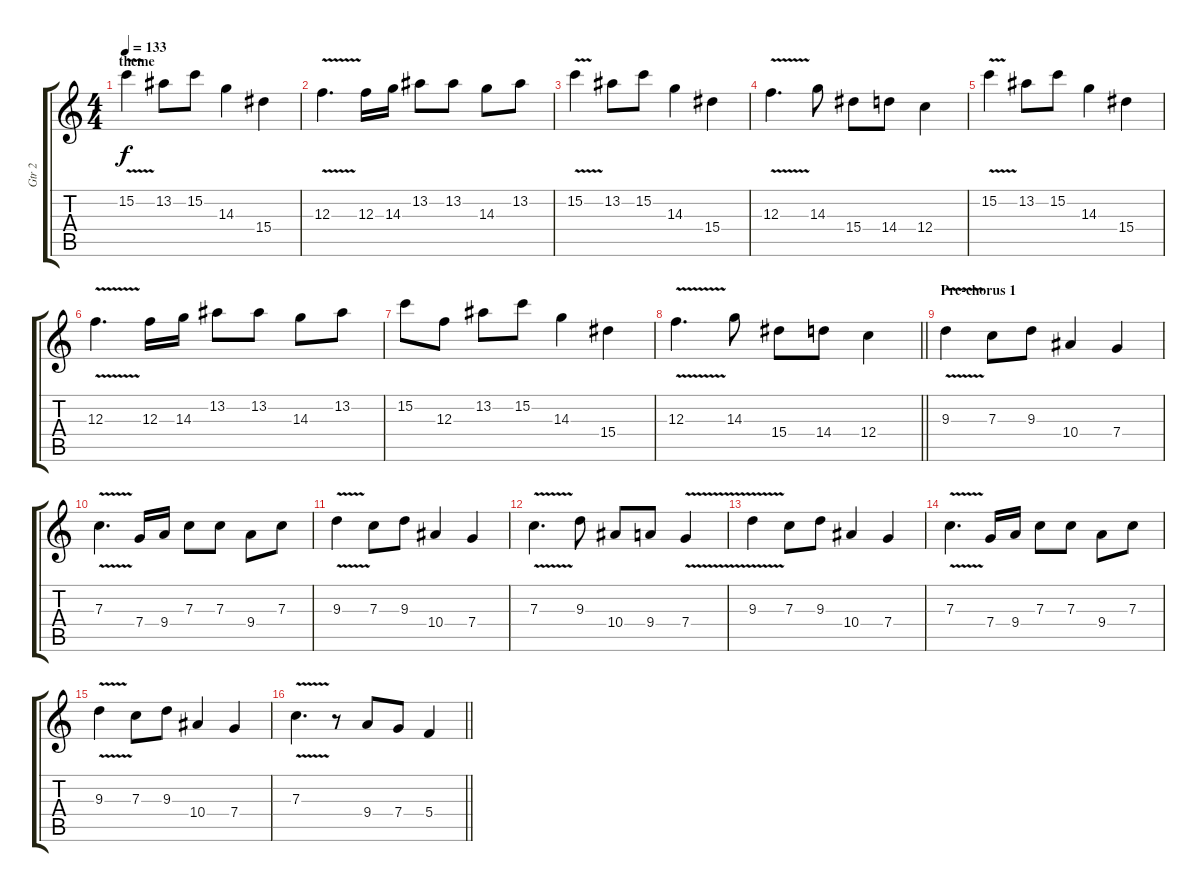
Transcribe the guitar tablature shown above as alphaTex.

\track ("Gtr 2" "Gtr 2") {instrument distortionguitar}
\staff {score tabs}
\tuning (D4 A3 F3 C3 G2 D2) {hide}
\ts (4 4)
\section ("" "theme")
\tempo 133
\clef g2
\ks c
15.2{v}.4{dy f} 13.2.8 15.2.8 14.3.4 15.4.4 |
12.3{v}.4{d} 12.3.16 14.3.16 13.2.8 13.2.8 14.3.8 13.2.8 |
15.2{v}.4 13.2.8 15.2.8 14.3.4 15.4.4 |
12.3{v}.4{d} 14.3.8 15.4.8 14.4.8 12.4.4 |
15.2{v}.4 13.2.8 15.2.8 14.3.4 15.4.4 |
12.3{v}.4{d} 12.3.16 14.3.16 13.2.8 13.2.8 14.3.8 13.2.8 |
15.2.8 12.3.8 13.2.8 15.2.8 14.3.4 15.4.4 |
\barLineRight lightlight
12.3{v}.4{d} 14.3.8 15.4.8 14.4.8 12.4.4 |
\section ("" "Pre-chorus 1")
9.3{v}.4 7.3.8 9.3.8 10.4.4 7.4.4 |
7.3{v}.4{d} 7.4.16 9.4.16 7.3.8 7.3.8 9.4.8 7.3.8 |
9.3{v}.4 7.3.8 9.3.8 10.4.4 7.4.4 |
7.3{v}.4{d} 9.3.8 10.4.8 9.4.8 7.4{v}.4 |
9.3{v}.4 7.3.8 9.3.8 10.4.4 7.4.4 |
7.3{v}.4{d} 7.4.16 9.4.16 7.3.8 7.3.8 9.4.8 7.3.8 |
9.3{v}.4 7.3.8 9.3.8 10.4.4 7.4.4 |
\barLineRight lightlight
7.3{v}.4{d} r.8 9.4.8 7.4.8 5.4.4
